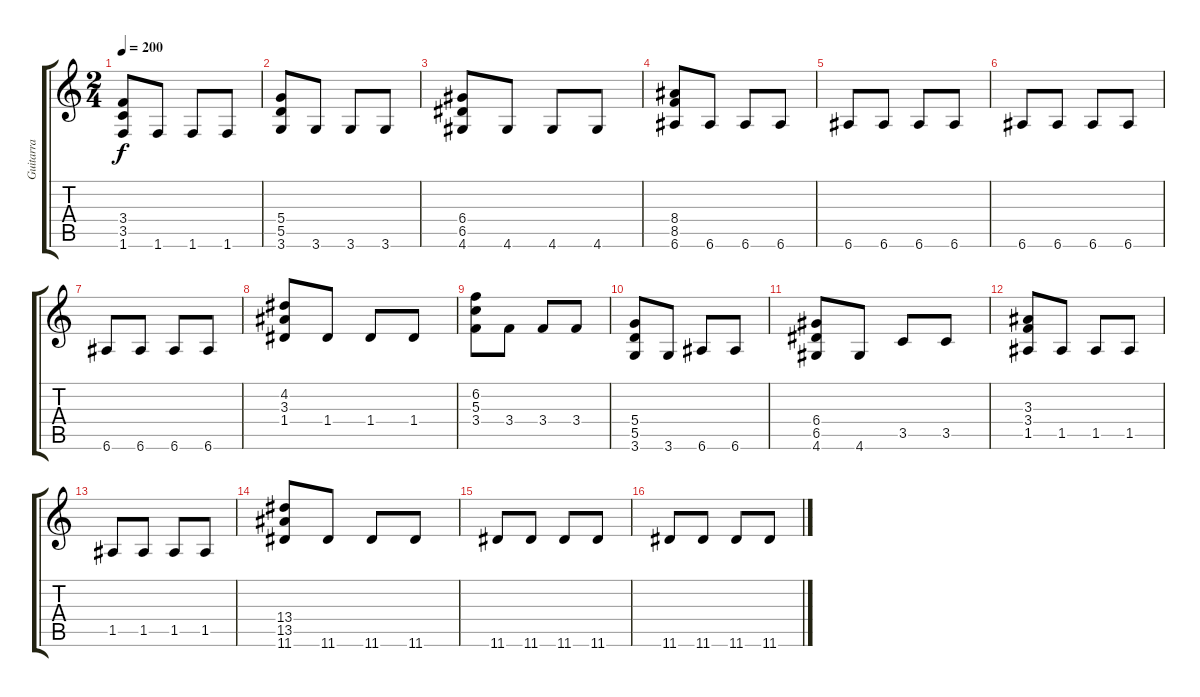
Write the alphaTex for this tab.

\track ("Guitarra" "Guitarra") {instrument distortionguitar}
\staff {score tabs}
\tuning (E4 B3 G3 D3 A2 E2) {hide}
\ts (2 4)
\tempo 200
\clef g2
\ks c
(3.4 3.5 1.6).8{dy f} 1.6.8 1.6.8 1.6.8 |
(5.4 5.5 3.6).8 3.6.8 3.6.8 3.6.8 |
(6.4 6.5 4.6).8 4.6.8 4.6.8 4.6.8 |
(8.4 8.5 6.6).8 6.6.8 6.6.8 6.6.8 |
6.6.8 6.6.8 6.6.8 6.6.8 |
6.6.8 6.6.8 6.6.8 6.6.8 |
6.6.8 6.6.8 6.6.8 6.6.8 |
(4.2 3.3 1.4).8 1.4.8 1.4.8 1.4.8 |
(6.2 5.3 3.4).8 3.4.8 3.4.8 3.4.8 |
(5.4 5.5 3.6).8 3.6.8 6.6.8 6.6.8 |
(6.4 6.5 4.6).8 4.6.8 3.5.8 3.5.8 |
(3.3 3.4 1.5).8 1.5.8 1.5.8 1.5.8 |
1.5.8 1.5.8 1.5.8 1.5.8 |
(13.4 13.5 11.6).8 11.6.8 11.6.8 11.6.8 |
11.6.8 11.6.8 11.6.8 11.6.8 |
11.6.8 11.6.8 11.6.8 11.6.8
